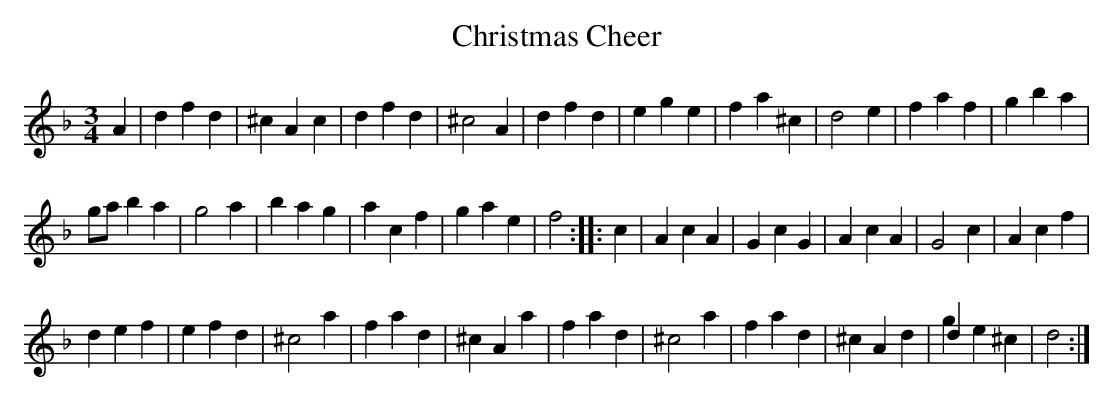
X:1
T:Christmas Cheer
M:3/4
L:1/4
K:Dm
A | dfd | ^cAc | dfd | ^c2A | dfd | ege | fa^c | d2e | faf | gba |
g/a/ba | g2a | bag | acf | gae | f2 :: c | AcA | GcG | AcA | G2c | Acf |
def | efd | ^c2a | fad | ^cAa | fad | ^c2a | fad | ^cAd | d&gt;e^c | d2 :|
